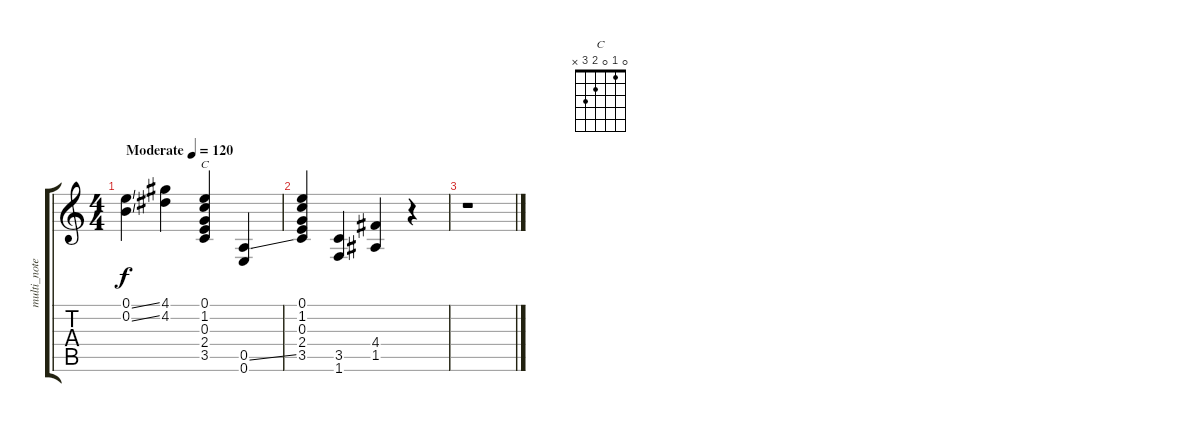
\track ("multi_notes_test" "multi_note") {instrument electricguitarmuted}
\staff {score tabs}
\tuning (E4 B3 G3 D3 A2 E2) {hide}
\chord ("C" 0 1 0 2 3 x)
\ts (4 4)
\tempo (120 "Moderate")
\clef g2
\ks c
(0.1{ss} 0.2{ss}).4{dy f instrument electricguitarmuted} (4.1 4.2).4 (0.1 1.2 0.3 2.4 3.5).4{ch "C"} (0.5{ss} 0.6).4 |
(0.1 1.2 0.3 2.4 3.5).4 (3.5 1.6).4 (4.4 1.5).4 r.4 |
r.1
